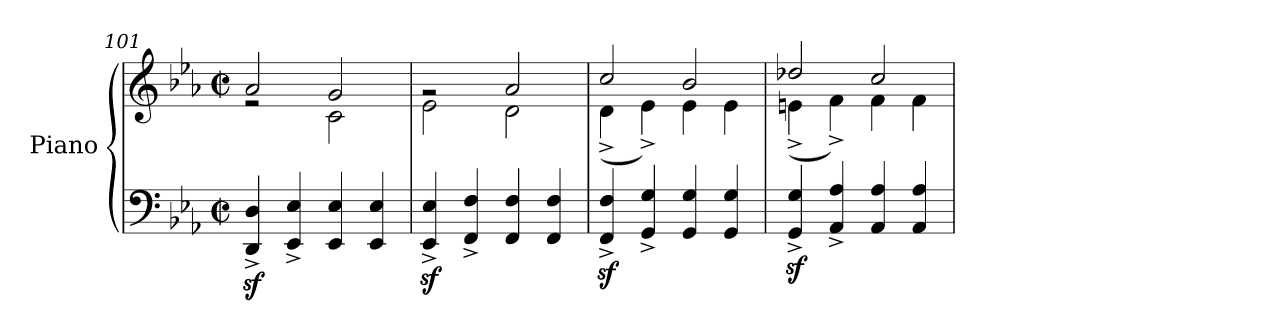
**kern	**kern
*part1	*part1
*staff2	*staff1
*I"Piano	*
*I'Pno.	*
*clefF4	*clefG2
*k[b-e-a-]	*k[b-e-a-]
*M2/2	*M2/2
*met(c|)	*met(c|)
=101	=101
*	*^
4DD/z<^ 4D/z<^	2a-/	2re
4EE-/^ 4E-/^	.	.
4EE-/ 4E-/	2g/	2c\
4EE-/ 4E-/	.	.
!!LO:LB:g=z	!!
=102	=102	=102
4EE-/z<^ 4E-/z<^	2rg	2e-\
4FF/^ 4F/^	.	.
4FF/ 4F/	2a-/	2d\
4FF/ 4F/	.	.
=103	=103	=103
4FF/z<^ 4F/z<^	2cc/	(<4d^\
4GG/^ 4G/^	.	4e-^\)
4GG/ 4G/	2b-/	4e-\
4GG/ 4G/	.	4e-\
=104	=104	=104
4GG/z<^ 4G/z<^	2dd-X/	(<4en^\
4AA-/^ 4A-/^	.	4f^\)
4AA-/ 4A-/	2cc/	4f\
4AA-/ 4A-/	.	4f\
*	*v	*v
=	=
*-	*-
